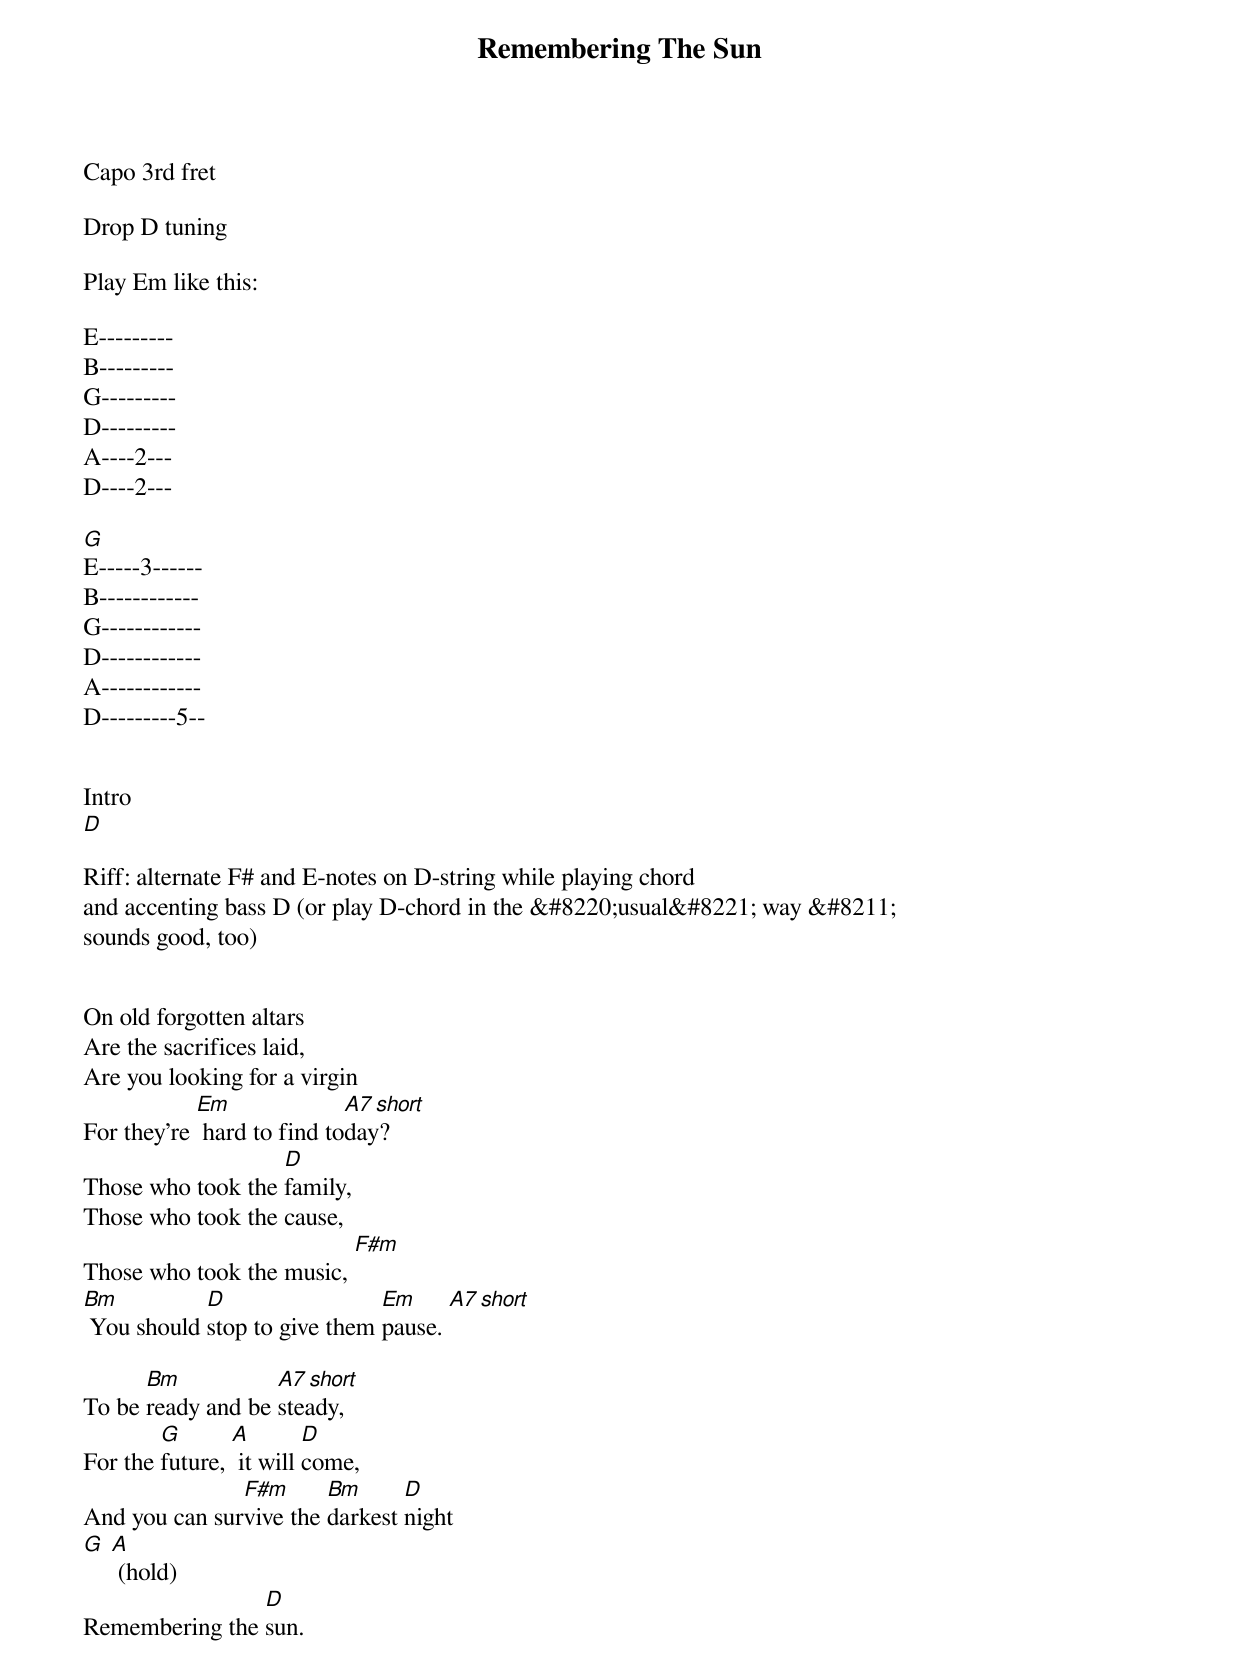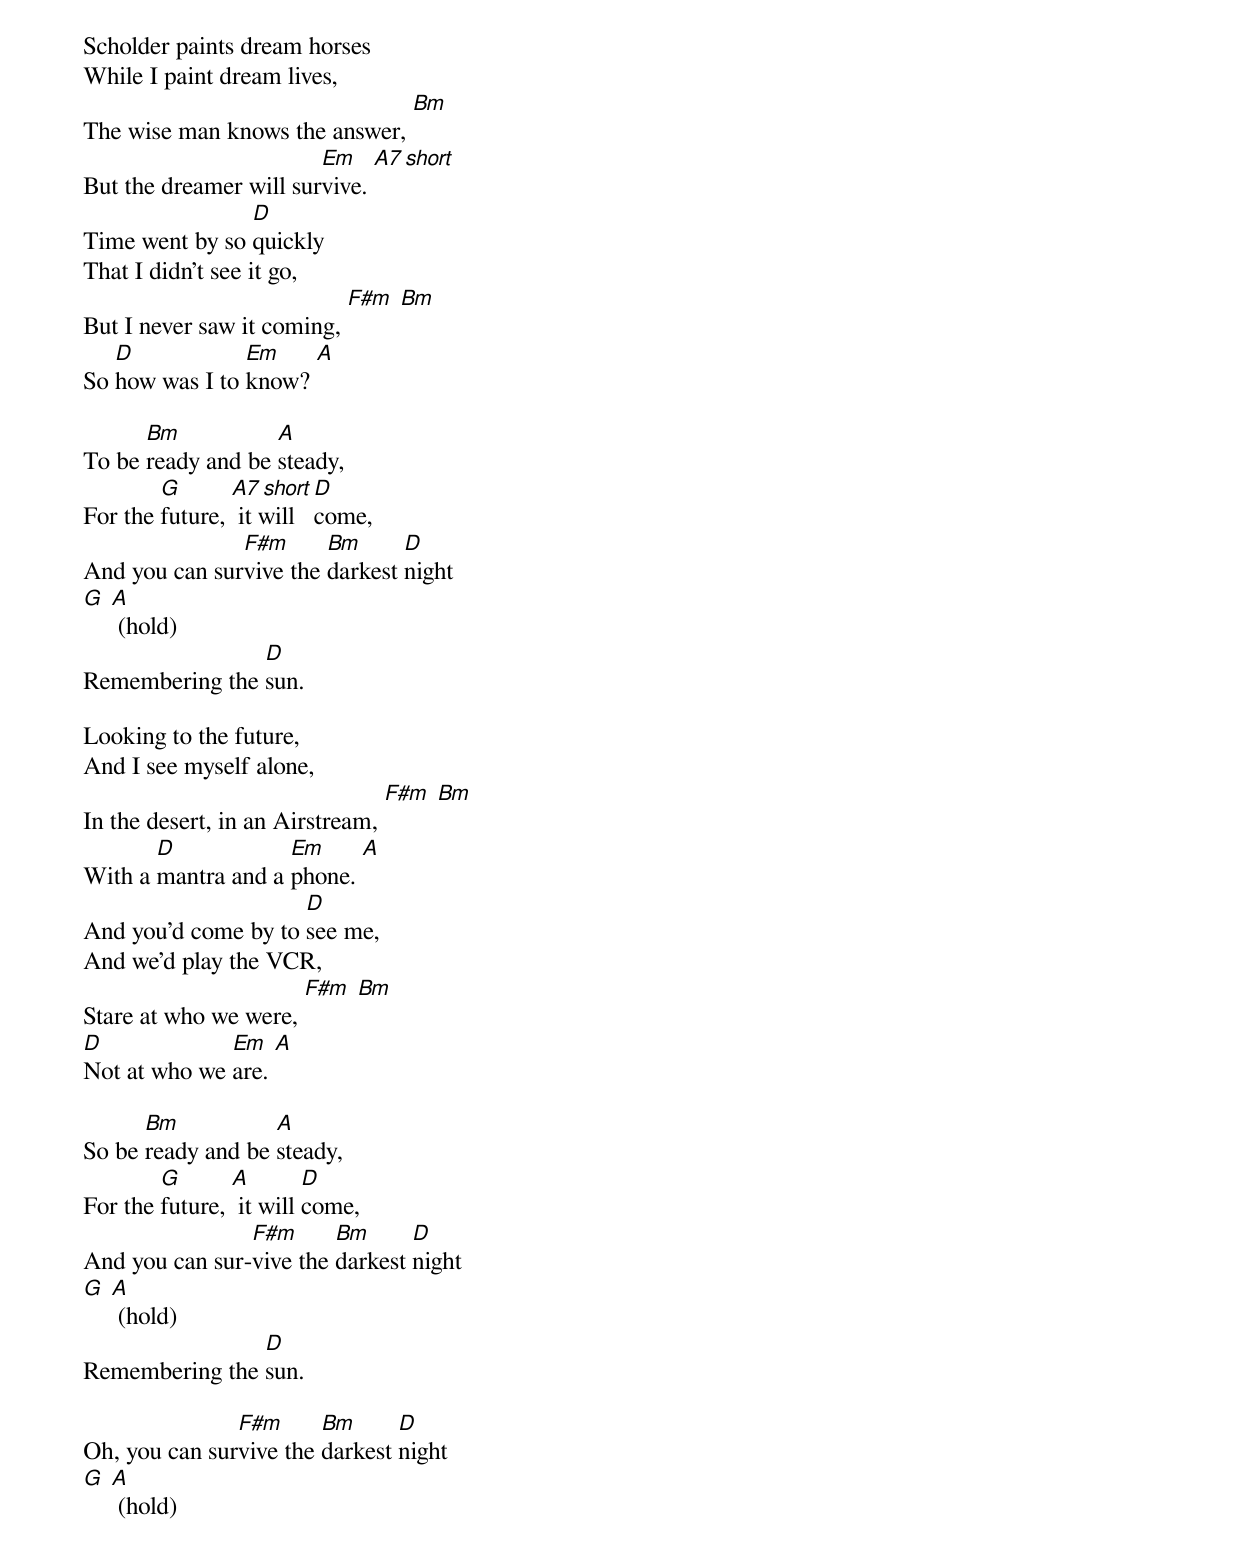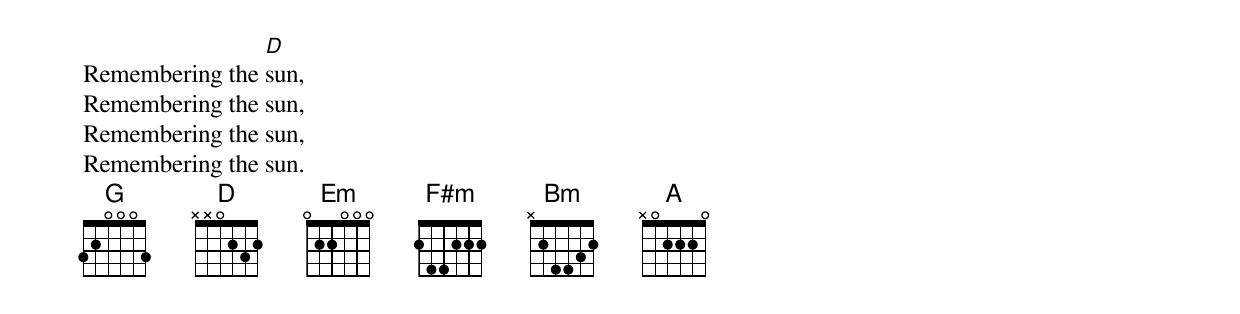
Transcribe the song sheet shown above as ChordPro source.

{title: Remembering The Sun}
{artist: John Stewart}
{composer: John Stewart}
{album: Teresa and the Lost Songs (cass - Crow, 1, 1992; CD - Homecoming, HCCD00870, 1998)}

Capo 3rd fret

Drop D tuning

Play Em like this:

E---------
B---------
G---------
D---------
A----2---
D----2---

[G]
E-----3------
B------------
G------------
D------------
A------------
D---------5--


Intro
[D]

Riff: alternate F# and E-notes on D-string while playing chord
and accenting bass D (or play D-chord in the &#8220;usual&#8221; way &#8211;
sounds good, too)


On old forgotten altars
Are the sacrifices laid,
Are you looking for a virgin
For they're [Em] hard to find to[A7 short]day?
Those who took the [D]family,
Those who took the cause,
Those who took the music, [F#m]
[Bm] You should [D]stop to give them [Em]pause. [A7 short]

To be [Bm]ready and be [A7 short]steady,
For the [G]future, [A] it will [D]come,
And you can sur[F#m]vive the [Bm]darkest [D]night
[G] [A] (hold)
Remembering the [D]sun.

Scholder paints dream horses
While I paint dream lives,
The wise man knows the answer, [Bm]
But the dreamer will sur[Em]vive. [A7 short]
Time went by so [D]quickly
That I didn't see it go,
But I never saw it coming, [F#m] [Bm]
So [D]how was I to [Em]know? [A]

To be [Bm]ready and be [A]steady,
For the [G]future, [A7 short] it will [D]come,
And you can sur[F#m]vive the [Bm]darkest [D]night
[G] [A] (hold)
Remembering the [D]sun.

Looking to the future,
And I see myself alone,
In the desert, in an Airstream, [F#m] [Bm]
With a [D]mantra and a [Em]phone. [A]
And you'd come by to [D]see me,
And we'd play the VCR,
Stare at who we were, [F#m] [Bm]
[D]Not at who we [Em]are. [A]

So be [Bm]ready and be [A]steady,
For the [G]future, [A] it will [D]come,
And you can sur-[F#m]vive the [Bm]darkest [D]night
[G] [A] (hold)
Remembering the [D]sun.

Oh, you can sur[F#m]vive the [Bm]darkest [D]night
[G] [A] (hold)
Remembering the [D]sun,
Remembering the sun,
Remembering the sun,
Remembering the sun.
